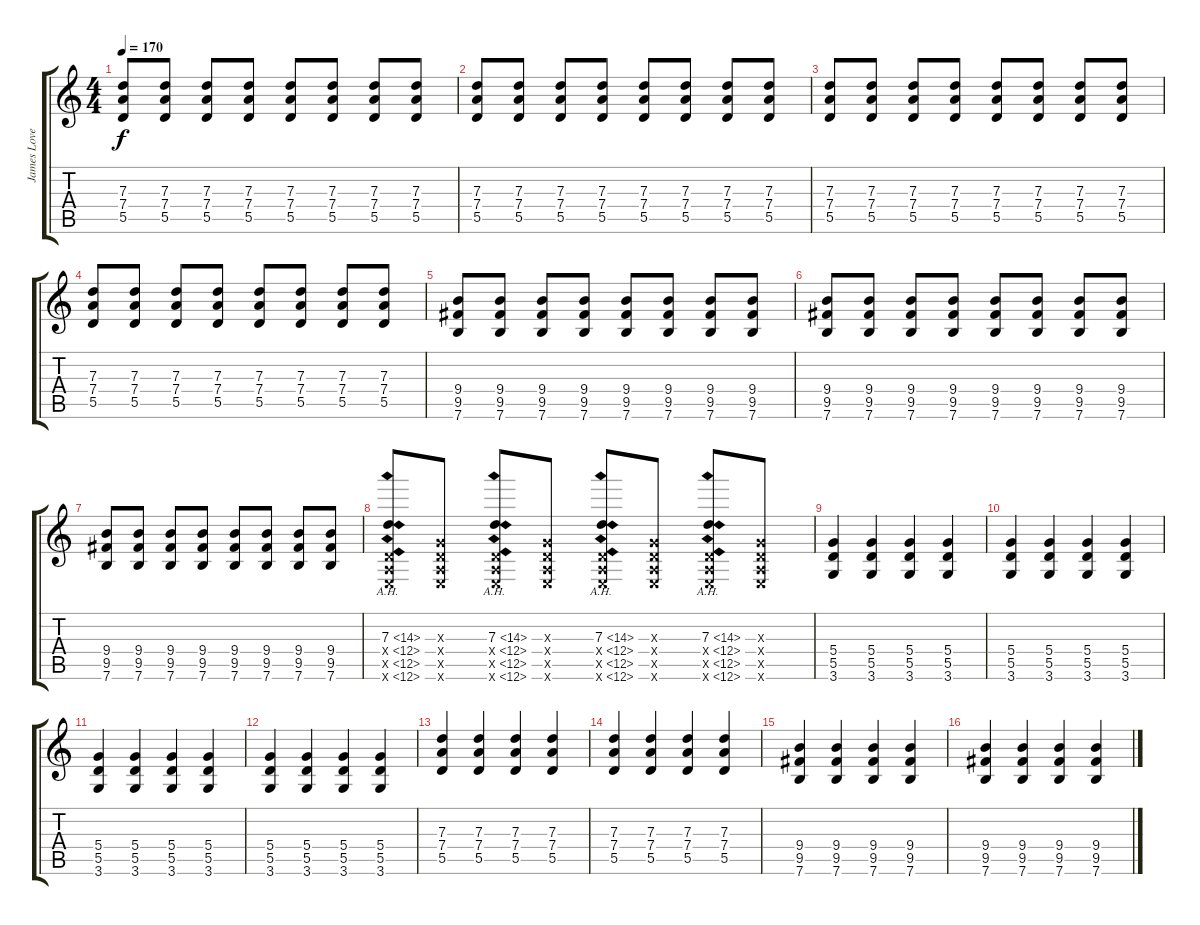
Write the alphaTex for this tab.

\track ("James Love" "James Love") {instrument overdrivenguitar}
\staff {score tabs}
\tuning (E4 B3 G3 D3 A2 E2) {hide}
\ts (4 4)
\tempo 170
\clef g2
\ks c
(7.3 7.4 5.5).8{dy f} (7.3 7.4 5.5).8 (7.3 7.4 5.5).8 (7.3 7.4 5.5).8 (7.3 7.4 5.5).8 (7.3 7.4 5.5).8 (7.3 7.4 5.5).8 (7.3 7.4 5.5).8 |
(7.3 7.4 5.5).8 (7.3 7.4 5.5).8 (7.3 7.4 5.5).8 (7.3 7.4 5.5).8 (7.3 7.4 5.5).8 (7.3 7.4 5.5).8 (7.3 7.4 5.5).8 (7.3 7.4 5.5).8 |
(7.3 7.4 5.5).8 (7.3 7.4 5.5).8 (7.3 7.4 5.5).8 (7.3 7.4 5.5).8 (7.3 7.4 5.5).8 (7.3 7.4 5.5).8 (7.3 7.4 5.5).8 (7.3 7.4 5.5).8 |
(7.3 7.4 5.5).8 (7.3 7.4 5.5).8 (7.3 7.4 5.5).8 (7.3 7.4 5.5).8 (7.3 7.4 5.5).8 (7.3 7.4 5.5).8 (7.3 7.4 5.5).8 (7.3 7.4 5.5).8 |
(9.4 9.5 7.6).8 (9.4 9.5 7.6).8 (9.4 9.5 7.6).8 (9.4 9.5 7.6).8 (9.4 9.5 7.6).8 (9.4 9.5 7.6).8 (9.4 9.5 7.6).8 (9.4 9.5 7.6).8 |
(9.4 9.5 7.6).8 (9.4 9.5 7.6).8 (9.4 9.5 7.6).8 (9.4 9.5 7.6).8 (9.4 9.5 7.6).8 (9.4 9.5 7.6).8 (9.4 9.5 7.6).8 (9.4 9.5 7.6).8 |
(9.4 9.5 7.6).8 (9.4 9.5 7.6).8 (9.4 9.5 7.6).8 (9.4 9.5 7.6).8 (9.4 9.5 7.6).8 (9.4 9.5 7.6).8 (9.4 9.5 7.6).8 (9.4 9.5 7.6).8 |
(7.3{ah 7} 0.4{ah 12 x} 0.5{ah 12 x} 0.6{ah 12 x}).8 (0.3{x} 0.4{x} 0.5{x} 0.6{x}).8 (7.3{ah 7} 0.4{ah 12 x} 0.5{ah 12 x} 0.6{ah 12 x}).8 (0.3{x} 0.4{x} 0.5{x} 0.6{x}).8 (7.3{ah 7} 0.4{ah 12 x} 0.5{ah 12 x} 0.6{ah 12 x}).8 (0.3{x} 0.4{x} 0.5{x} 0.6{x}).8 (7.3{ah 7} 0.4{ah 12 x} 0.5{ah 12 x} 0.6{ah 12 x}).8 (0.3{x} 0.4{x} 0.5{x} 0.6{x}).8 |
(5.4 5.5 3.6).4 (5.4 5.5 3.6).4 (5.4 5.5 3.6).4 (5.4 5.5 3.6).4 |
(5.4 5.5 3.6).4 (5.4 5.5 3.6).4 (5.4 5.5 3.6).4 (5.4 5.5 3.6).4 |
(5.4 5.5 3.6).4 (5.4 5.5 3.6).4 (5.4 5.5 3.6).4 (5.4 5.5 3.6).4 |
(5.4 5.5 3.6).4 (5.4 5.5 3.6).4 (5.4 5.5 3.6).4 (5.4 5.5 3.6).4 |
(7.3 7.4 5.5).4 (7.3 7.4 5.5).4 (7.3 7.4 5.5).4 (7.3 7.4 5.5).4 |
(7.3 7.4 5.5).4 (7.3 7.4 5.5).4 (7.3 7.4 5.5).4 (7.3 7.4 5.5).4 |
(9.4 9.5 7.6).4 (9.4 9.5 7.6).4 (9.4 9.5 7.6).4 (9.4 9.5 7.6).4 |
(9.4 9.5 7.6).4 (9.4 9.5 7.6).4 (9.4 9.5 7.6).4 (9.4 9.5 7.6).4
